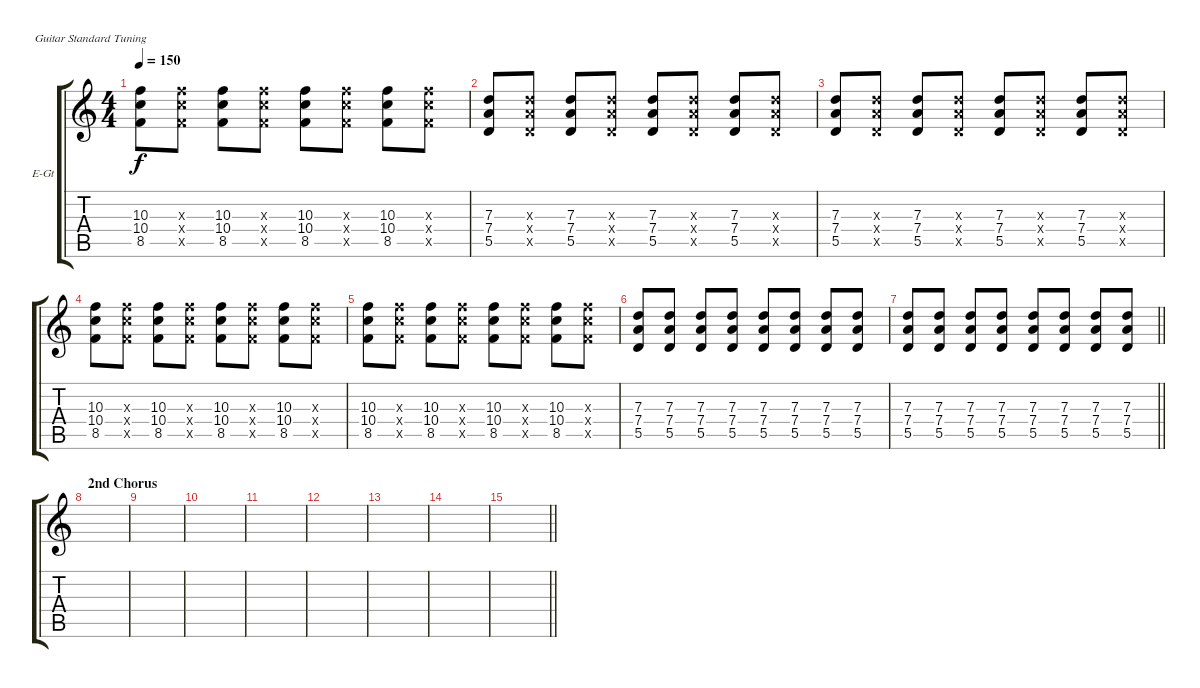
\bracketExtendMode groupsimilarinstruments
\firstSystemTrackNameOrientation horizontal
\otherSystemsTrackNameOrientation horizontal
\track ("Jamie Cook Clean" "E-Gt") {instrument electricguitarclean}
\staff {score tabs}
\tuning (E4 B3 G3 D3 A2 E2)
\ts (4 4)
\tempo 150
\clef g2
\scale
0.333333
\ks c
(10.3 10.4 8.5).8{dy f} (10.3{x} 10.4{x} 8.5{x}).8 (10.3 10.4 8.5).8 (10.3{x} 10.4{x} 8.5{x}).8 (10.3 10.4 8.5).8 (10.3{x} 10.4{x} 8.5{x}).8 (10.3 10.4 8.5).8 (10.3{x} 10.4{x} 8.5{x}).8 |
\scale
0.333333 (7.3 7.4 5.5).8 (7.3{x} 7.4{x} 5.5{x}).8 (7.3 7.4 5.5).8 (7.3{x} 7.4{x} 5.5{x}).8 (7.3 7.4 5.5).8 (7.3{x} 7.4{x} 5.5{x}).8 (7.3 7.4 5.5).8 (7.3{x} 7.4{x} 5.5{x}).8 |
\scale
0.333333 (7.3 7.4 5.5).8 (7.3{x} 7.4{x} 5.5{x}).8 (7.3 7.4 5.5).8 (7.3{x} 7.4{x} 5.5{x}).8 (7.3 7.4 5.5).8 (7.3{x} 7.4{x} 5.5{x}).8 (7.3 7.4 5.5).8 (7.3{x} 7.4{x} 5.5{x}).8 |
\scale
0.333333 (10.3 10.4 8.5).8 (10.3{x} 10.4{x} 8.5{x}).8 (10.3 10.4 8.5).8 (10.3{x} 10.4{x} 8.5{x}).8 (10.3 10.4 8.5).8 (10.3{x} 10.4{x} 8.5{x}).8 (10.3 10.4 8.5).8 (10.3{x} 10.4{x} 8.5{x}).8 |
\scale
0.333333 (10.3 10.4 8.5).8 (10.3{x} 10.4{x} 8.5{x}).8 (10.3 10.4 8.5).8 (10.3{x} 10.4{x} 8.5{x}).8 (10.3 10.4 8.5).8 (10.3{x} 10.4{x} 8.5{x}).8 (10.3 10.4 8.5).8 (10.3{x} 10.4{x} 8.5{x}).8 |
\scale
0.333333 (7.3 7.4 5.5).8 (7.3 7.4 5.5).8 (7.3 7.4 5.5).8 (7.3 7.4 5.5).8 (7.3 7.4 5.5).8 (7.3 7.4 5.5).8 (7.3 7.4 5.5).8 (7.3 7.4 5.5).8 |
\scale
0.333333
\barLineRight lightlight
(7.3 7.4 5.5).8 (7.3 7.4 5.5).8 (7.3 7.4 5.5).8 (7.3 7.4 5.5).8 (7.3 7.4 5.5).8 (7.3 7.4 5.5).8 (7.3 7.4 5.5).8 (7.3 7.4 5.5).8 |
\section ("" "2nd Chorus")
\scale
0.333333 |
\scale
0.333333 |
\scale
0.333333 |
\scale
0.333333 |
\scale
0.333333 |
\scale
0.333333 |
\scale
0.333333 |
\scale
0.333333
\barLineRight lightlight
|
\scale
0.333333
